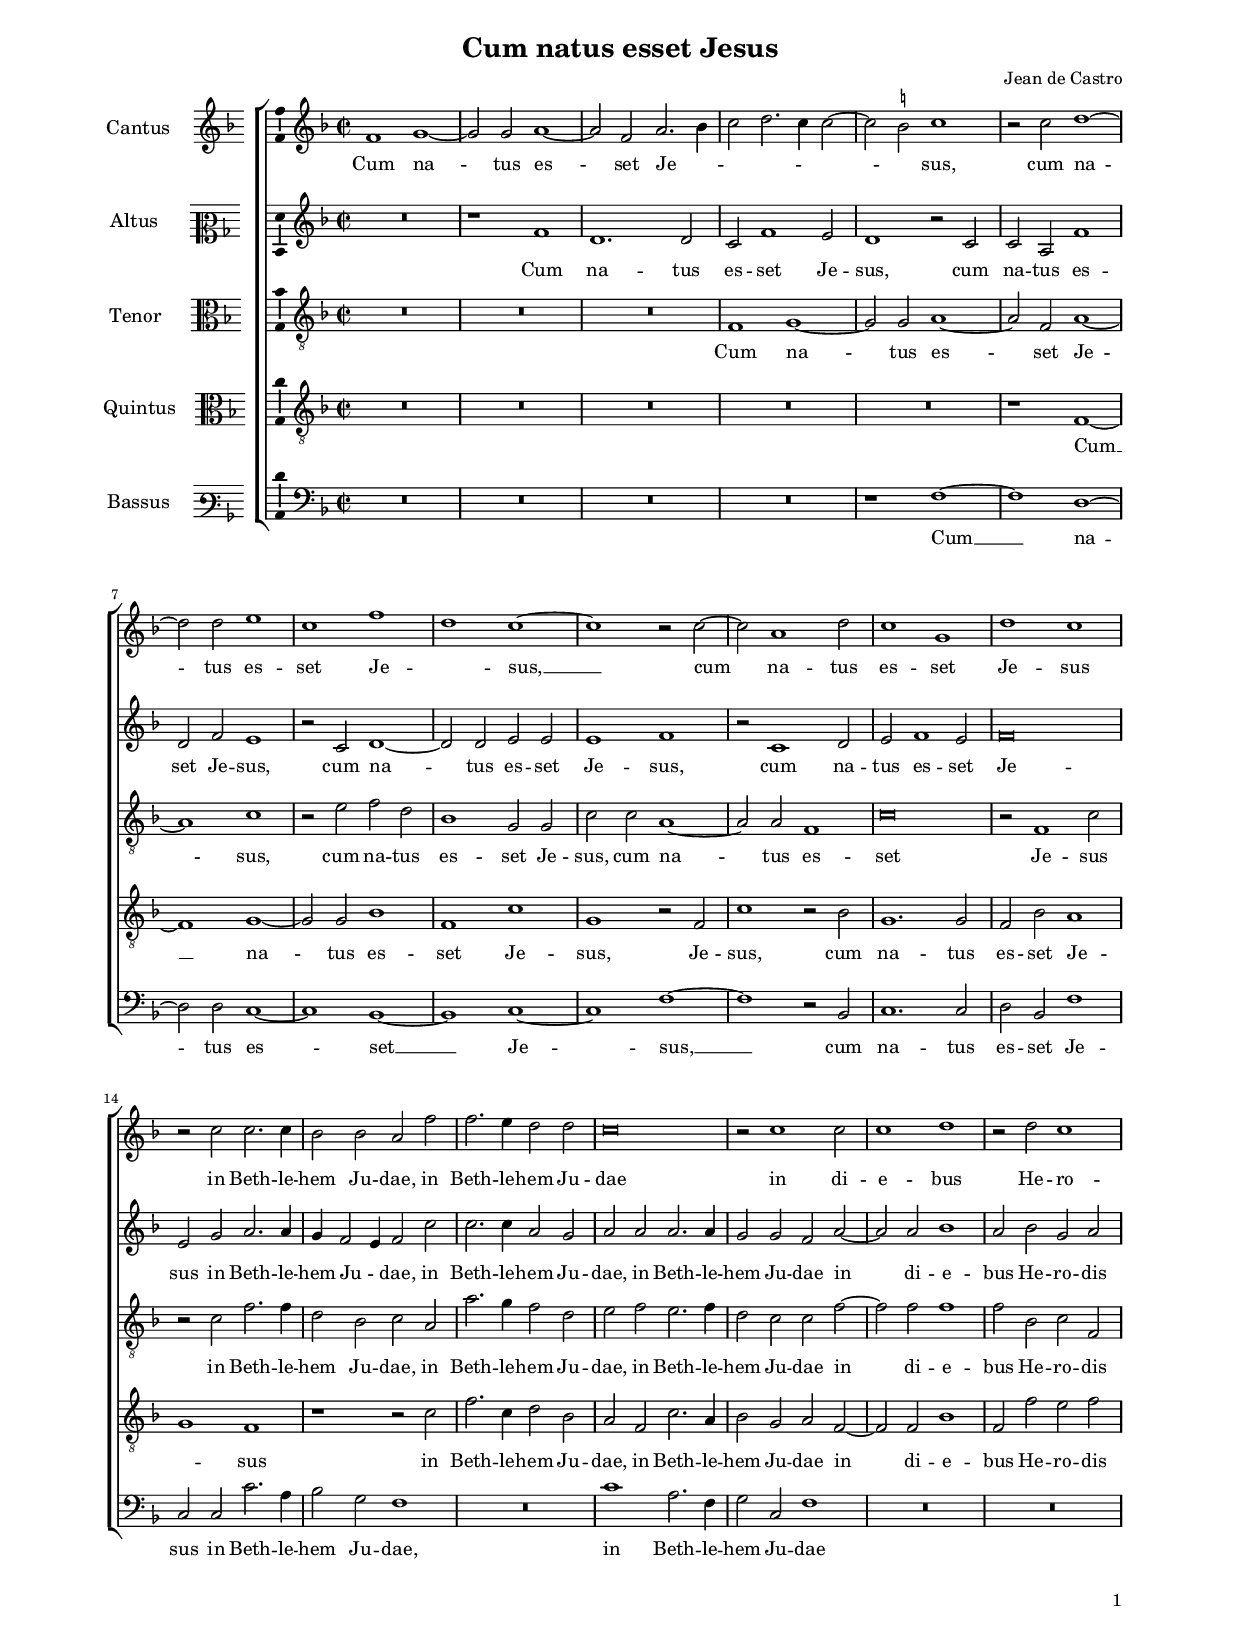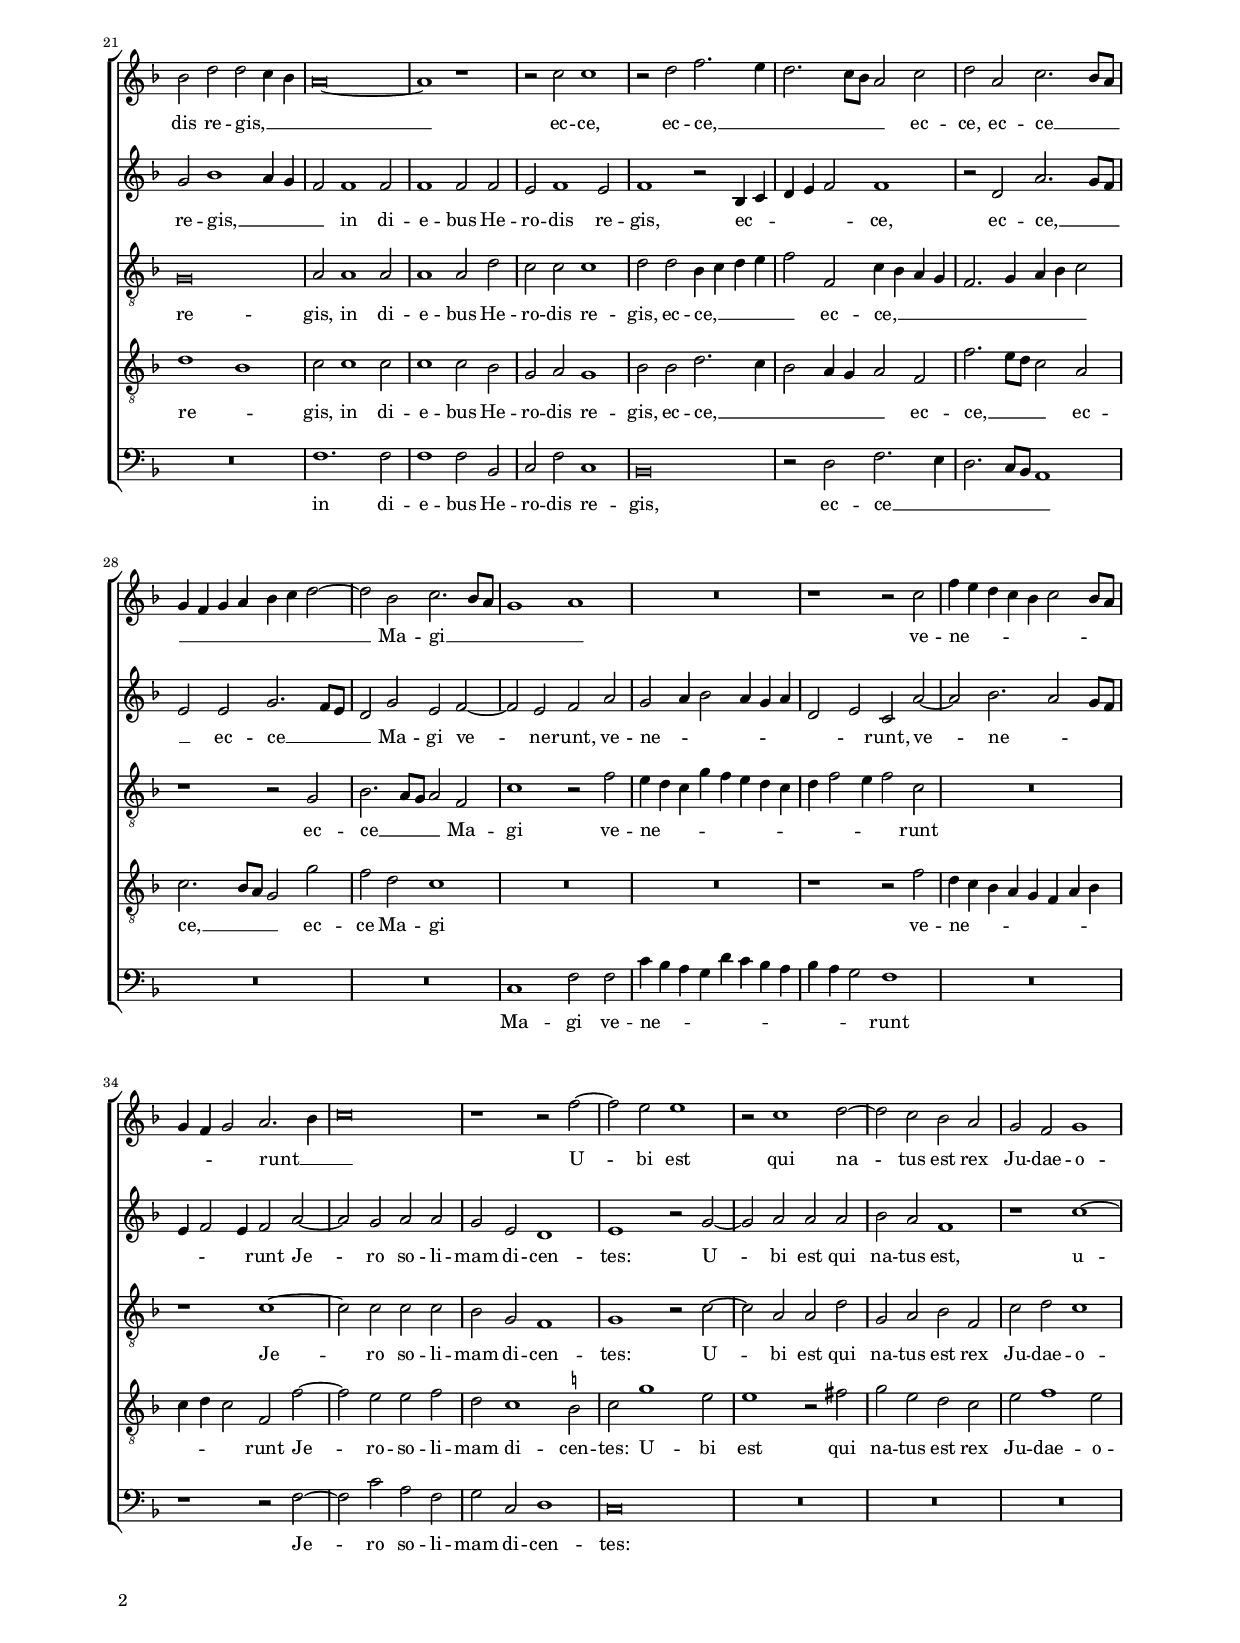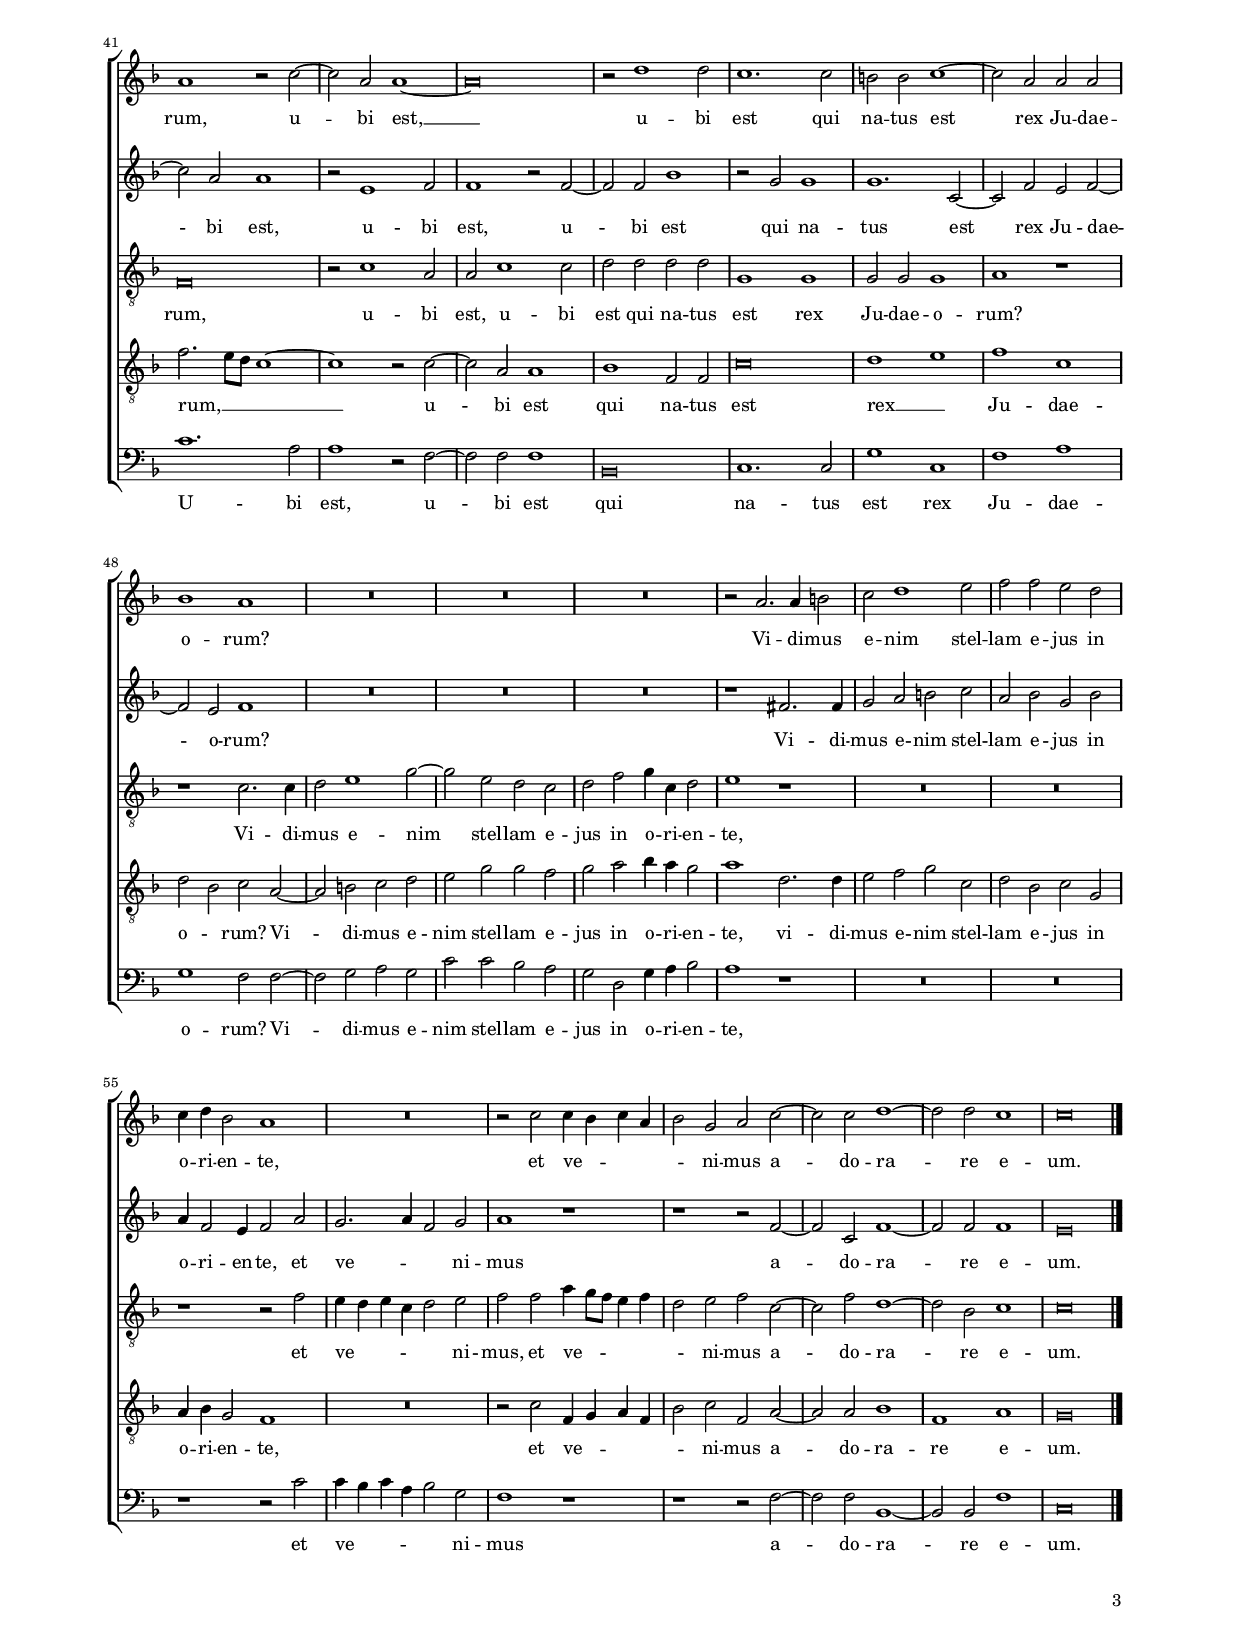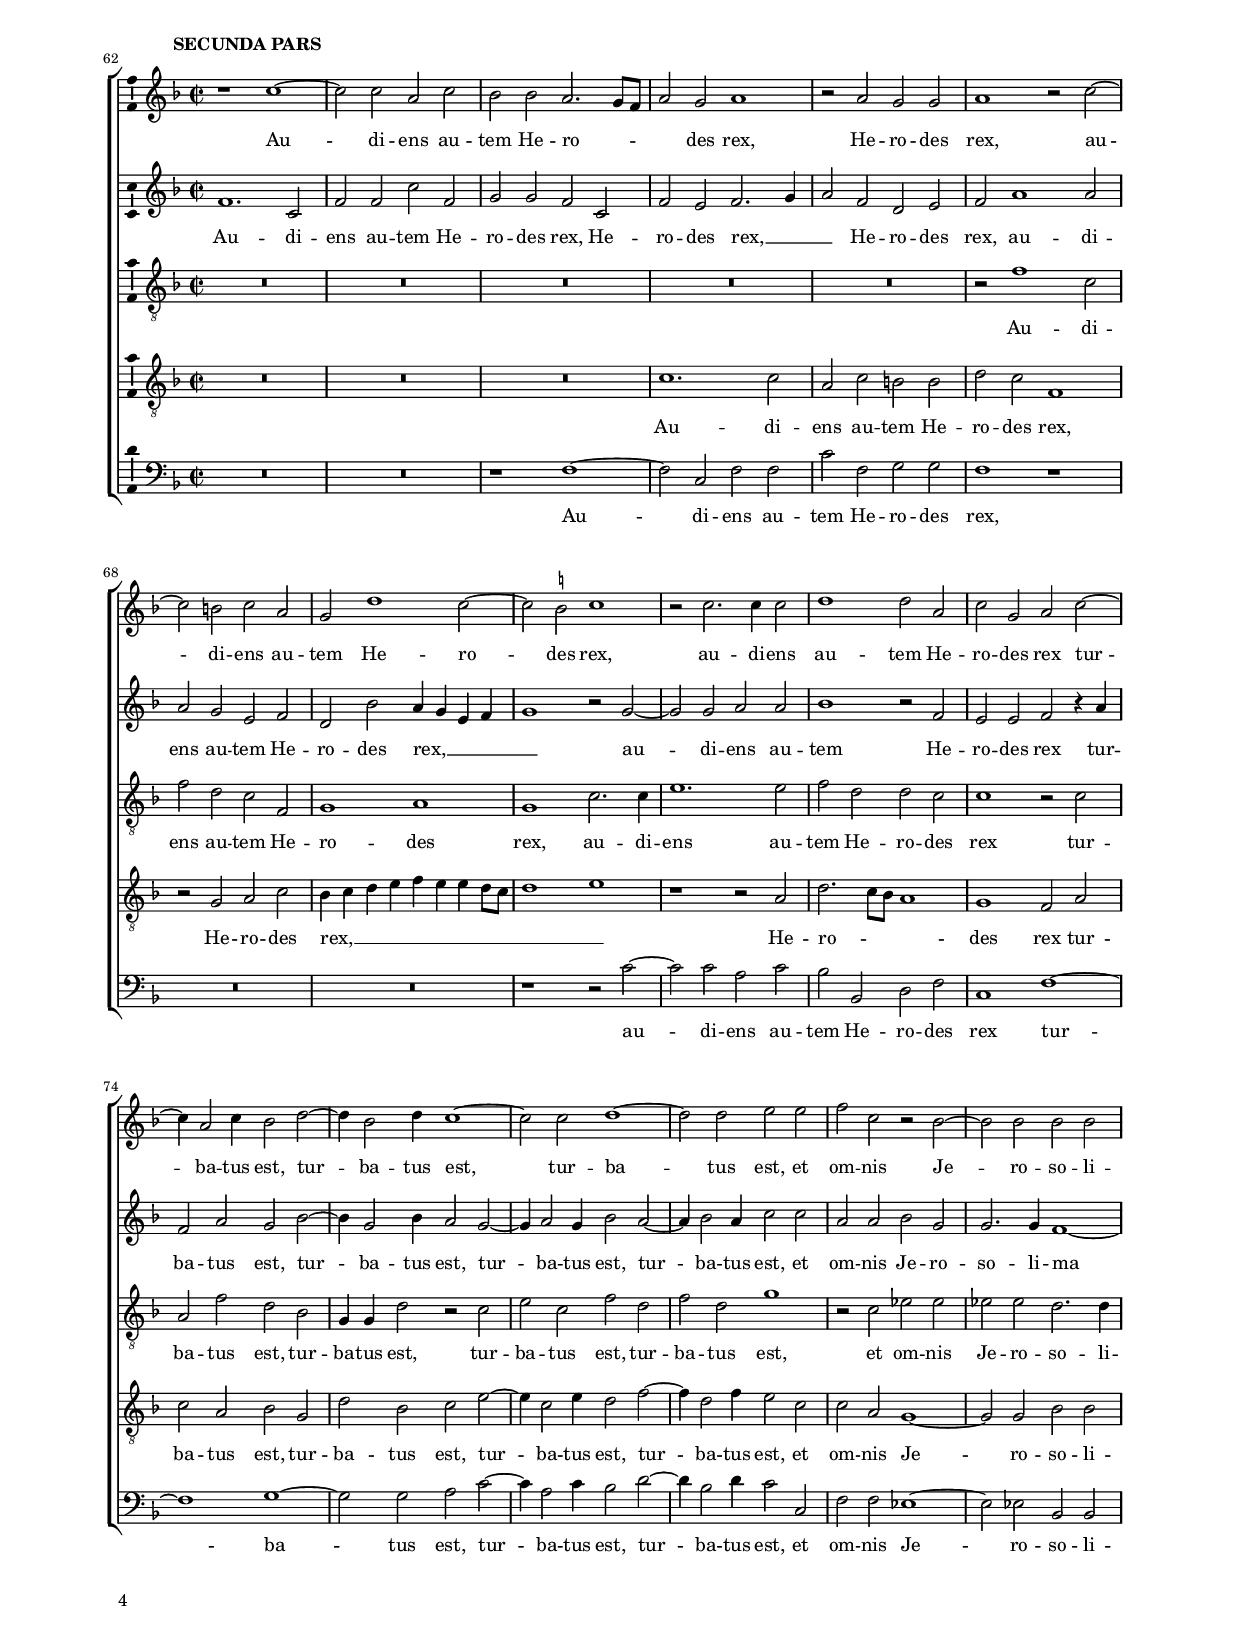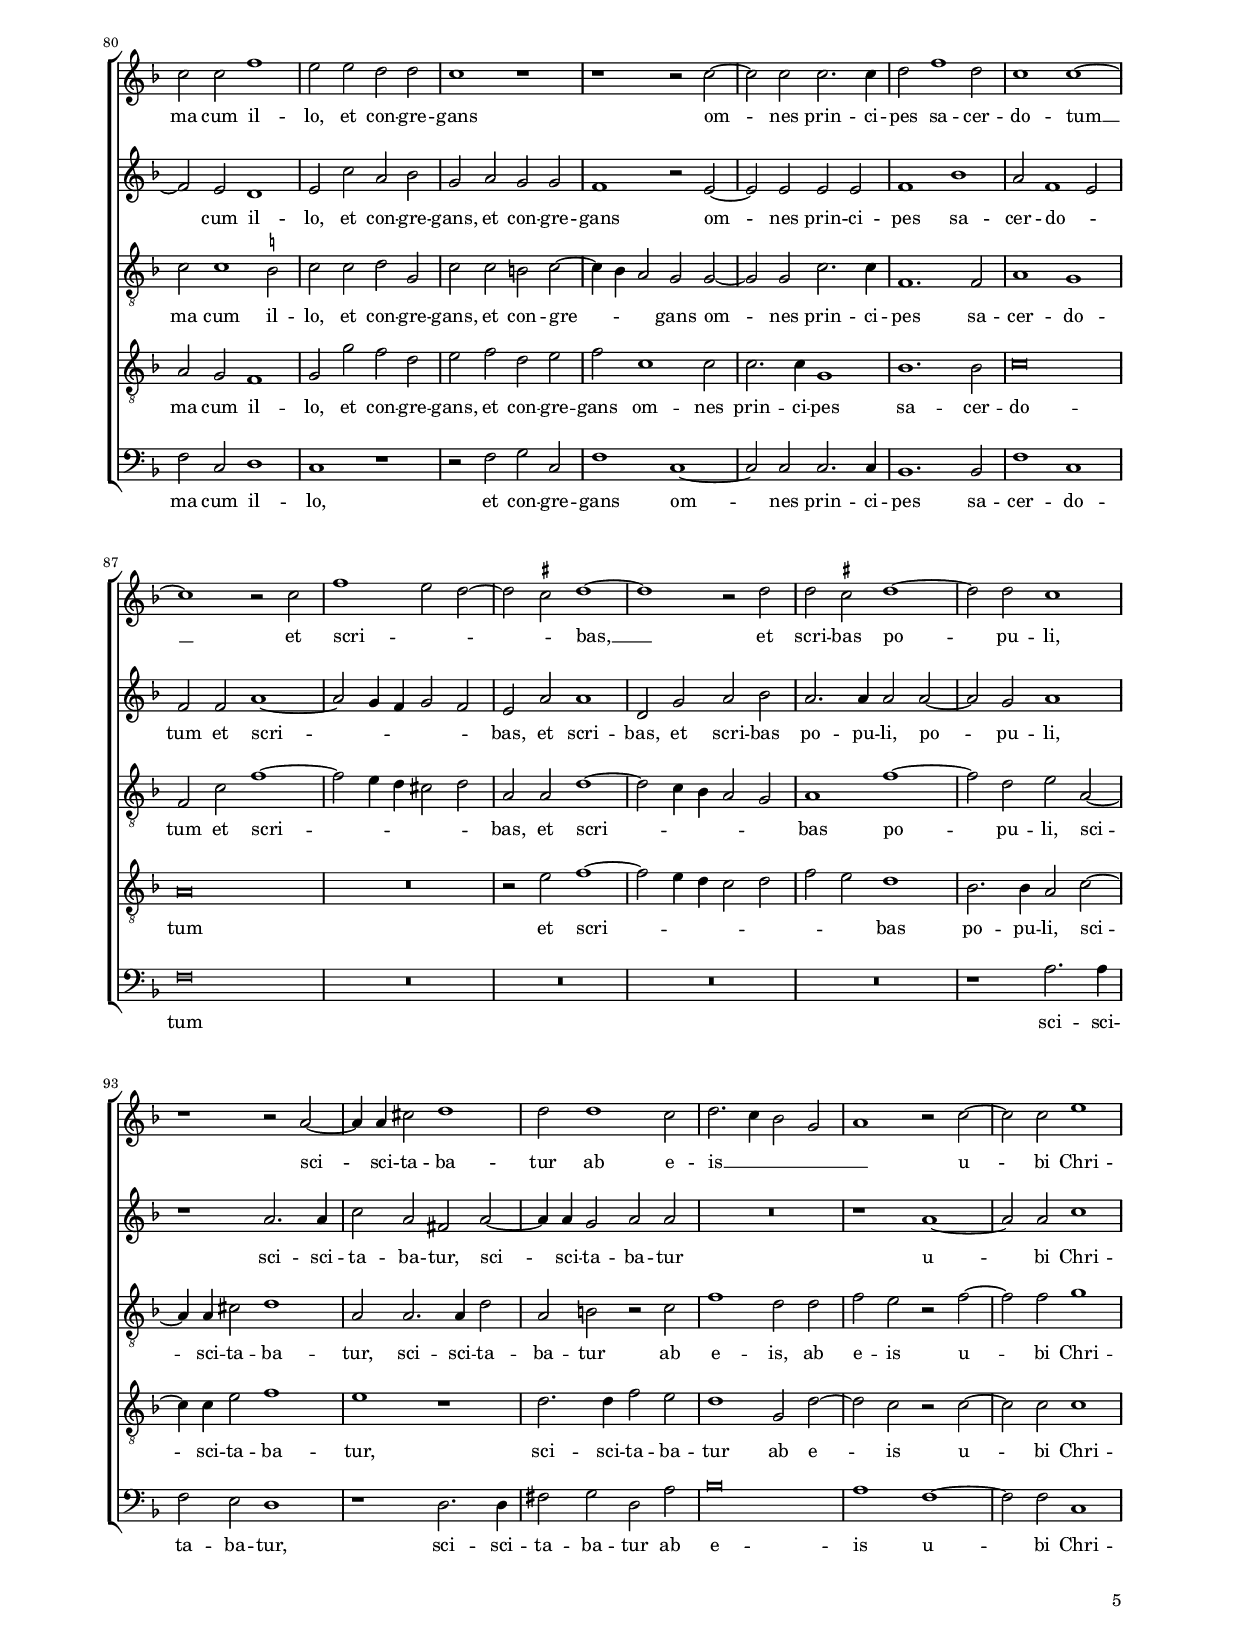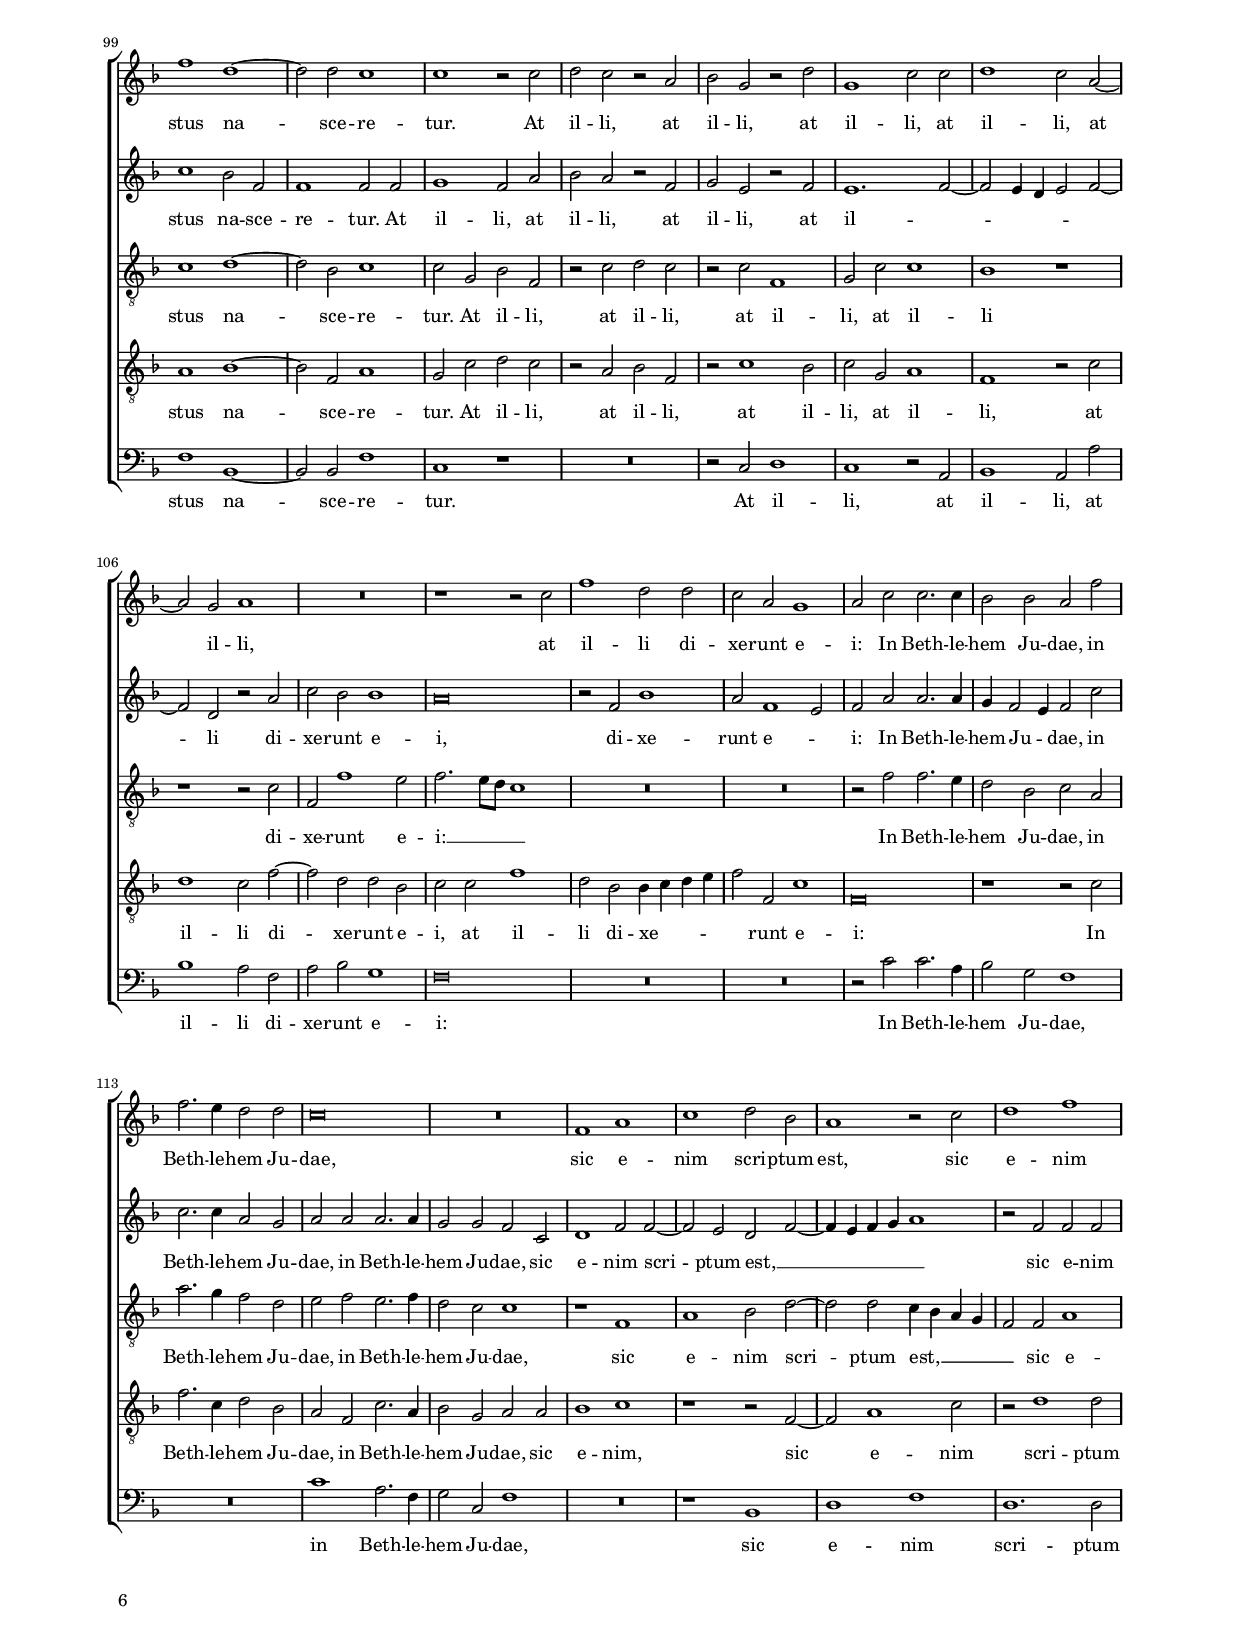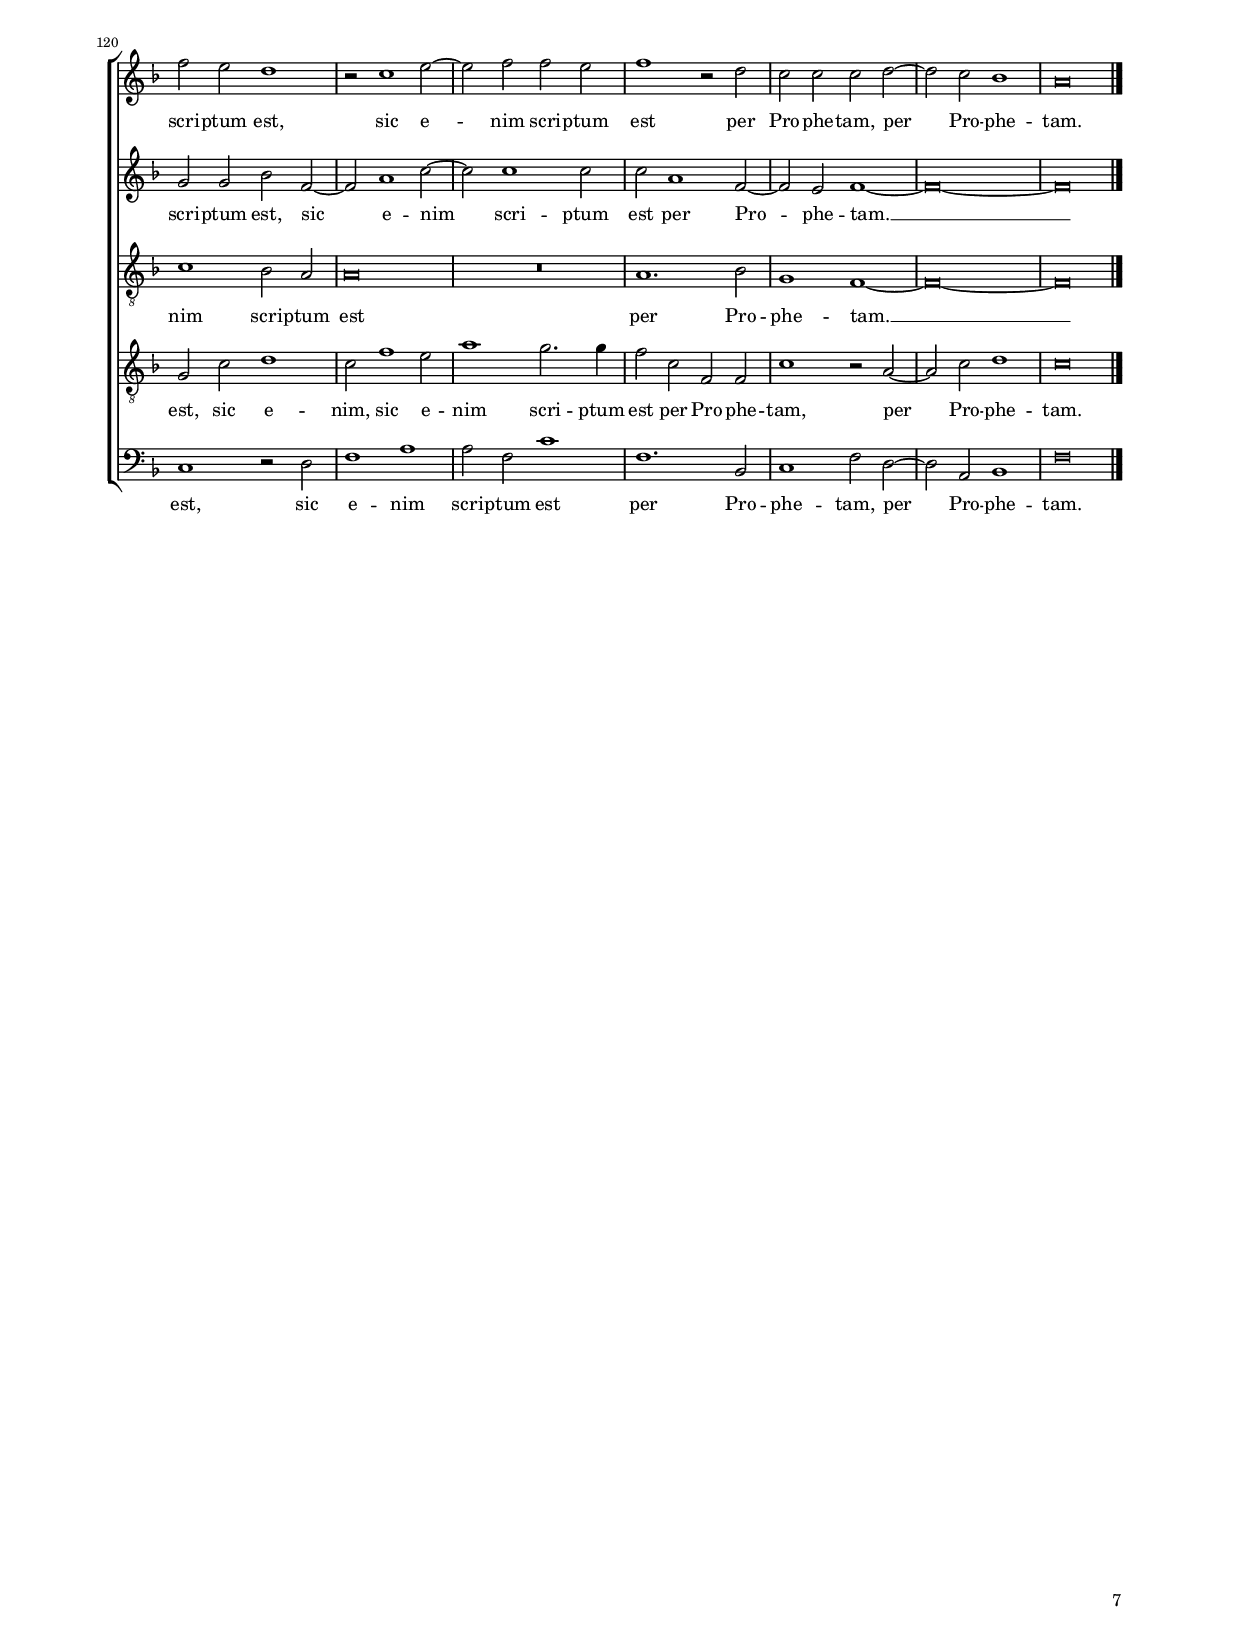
\header
{
	title="Cum natus esset Jesus"
	composer="Jean de Castro"
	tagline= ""
}

\version "2.24.4"
\language deutsch
#(set-global-staff-size 15)
% #(set-default-paper-size "letter")
#(ly:set-option 'point-and-click #f)



	ficta = { \once \set suggestAccidentals = ##t }
	
	forget = #(define-music-function (music) (ly:music?) #{
		\accidentalStyle forget
		$music
		\accidentalStyle default
		#})



\paper
	{
	top-margin = 1.8 \cm
	bottom-margin = 1.2 \cm
	left-margin = 2 \cm
	right-margin = 2 \cm
	ragged-bottom = ##f
	ragged-last-bottom = ##t
	print-page-number = ##f
	score-system-spacing = #'((basic-distance . 16) (minimum-distance . 14) (padding . 5) (strechability . 150))
	system-system-spacing = #'((basic-distance . 16) (minimum-distance . 14) (padding . 5) (strechability . 150))
	oddFooterMarkup=\markup   \fill-line { "" \fromproperty #'page:page-number-string }
	evenFooterMarkup=\markup  \fill-line { \fromproperty #'page:page-number-string "" }
	last-bottom-spacing = #'((basic-distance . 12) (minimum-distance . 7) (padding . 4))
%	systems-per-page = 3
% 	system-count = 20
% 	page-count = 7
%	min-systems-per-page = 3
	}

global = {
	\key f \major
	\time 2/2 \set Score.measureLength = #(ly:make-moment 2/1)
	\set Score.tempoHideNote = ##t
	\tempo 2 = 90
	\skip 1*2*61 \bar "|."
	}


incipitcantus = \markup { \score {
	{
	\set Staff.instrumentName = \markup { \fontsize #1 "Cantus" }
	\key f \major
	\clef violin
	s4 \bar ""
	}
	\layout  {
	raggedright = ##t
	indent = 1.8 \cm
	line-width = 2.5 \cm
	\context { \Staff \remove Time_signature_engraver }
	\override Staff.Clef.Y-extent = #'(0 . 0)
	}} \hspace #1 }


incipitaltus = \markup { \score {
	{
	\set Staff.instrumentName = \markup { \fontsize #1 "Altus" }
	\key f \major
	\clef mezzosoprano
	s4 \bar ""
	}
	\layout  {
	raggedright = ##t
	indent = 1.8 \cm
	line-width = 2.5 \cm
	\context { \Staff \remove Time_signature_engraver }
	\override Staff.Clef.Y-extent = #'(0 . 0)
	}} \hspace #1 }


incipittenor = \markup { \score {
	{
	\set Staff.instrumentName = \markup { \fontsize #1 "Tenor" }
	\key f \major
	\clef alto
	s4 \bar ""
	}
	\layout  {
	raggedright = ##t
	indent = 1.8 \cm
	line-width = 2.5 \cm
	\context { \Staff \remove Time_signature_engraver }
	\override Staff.Clef.Y-extent = #'(0 . 0)
	}} \hspace #1 }


incipitquintus = \markup { \score {
	{
	\set Staff.instrumentName = \markup { \fontsize #1 "Quintus" }
	\key f \major
	\clef alto
	s4 \bar ""
	}
	\layout  {
	raggedright = ##t
	indent = 1.8 \cm
	line-width = 2.5 \cm
	\context { \Staff \remove Time_signature_engraver }
	\override Staff.Clef.Y-extent = #'(0 . 0)
	}} \hspace #1 }


incipitbassus = \markup { \score {
	{
	\set Staff.instrumentName = \markup { \fontsize #1 "Bassus" }
	\key f \major
	\clef varbaritone
	s4 \bar ""
	}
	\layout  {
	raggedright = ##t
	indent = 1.8 \cm
	line-width = 2.5 \cm
	\context { \Staff \remove Time_signature_engraver }
	\override Staff.Clef.Y-extent = #'(0 . 0)
	}} \hspace #1 }


cantus =  \relative c''
	{
	f,1 g~
	g2 g a1~
	a2 f a2. b4
	c2 d2. c4 c2~
%5
	c2 \ficta h c1 |
	r2 c d1~
	d2 d e1
	c1 f
	d1 c~
%10
	c1 r2 c~ |
	c2 a1 d2
	c1 g
	d'1 c
	r2 c c2. c4
%15
	b2 b a f' |
	f2. e4 d2 d
	c\breve
	r2 c1 c2
	c1 d
%20
	r2 d c1 |
	b2 d d c4 b
	a\breve~
	a1 r
	r2 c c1
%25
	r2 d f2. e4 |
	d2. c8 b a2 c
	d2 a c2. b8 a
	g4 f g a b c d2~
	d2 b c2. b8 a
%30
	g1 a |
	R\breve
	r1 r2 c
	f4 e d c b4 c2 b8 a
	g4 f g2 a2. b4
%35
	c\breve |
	r1 r2 f~
	f2 e e1
	r2 c1 d2~
	d2 c b a
%40
	g2 f g1 |
	a1 r2 c~
	c2 a a1~
	a\breve
	r2 d1 d2
%45
	c1. c2 |
	h2 h c1~
	c2 a a a
	b1 a
	R\breve
%50
	R\breve |
	R\breve
	r2 a2. a4 h2
	c2 d1 e2
	f2 f e d
%55
	c4 d b2 a1 |
	R\breve
	r2 c c4 b c a
	b2 g a c~
	c2 c d1~
%60
	d2 d c1 |
	c\breve |
	}


altus =  \relative c'
	{
	R\breve
	r1 f
	d1. d2
	c2 f1 e2
%5
	d1 r2 c |
	c2 a f'1
	d2 f e1
	r2 c d1~
	d2 d e e
%10
	e1 f |
	r2 c1 d2
	e2 f1 e2
	f\breve
	e2 g a2. a4
%15
	g4 f2 e4 f2 c' |
	c2. c4 a2 g
	a2 a a2. a4
	g2 g f a~
	a2 a b1
%20
	a2 b g a |
	g2 b1 a4 g
	f2 f1 f2
	f1 f2 f
	e2 f1 e2
%25
	f1 r2 b,4 c |
	d4 e f2 f1
	r2 d a'2. g8 f
	e2 e g2. f8 e
	d2 g e f~
%30
	f2 e f a |
	g2 a4 b2 a4 g a
	d,2 e c a'~
	a2 b2. a2 g8 f
	e4 f2 e4 f2 a~
%35
	a2 g a a |
	g2 e d1
	e1 r2 g~
	g2 a a a
	b2 a f1
%40
	r1 c'~ |
	c2 a a1
	r2 e1 f2
	f1 r2 f~
	f2 f b1
%45
	r2 g g1 |
	g1. c,2~
	c2 f e f~
	f2 e f1
	R\breve
%50
	R\breve |
	R\breve
	r1 fis2. fis4
	g2 a h c
	a2 b g b
%55
	a4 f2 e4 f2 a |
	g2. a4 f2 g
	a1 r
	r1 r2 f~
	f2 c f1~
%60
	f2 f f1 |
	e\breve |
	}


tenor =  \relative c'
	{
	R\breve
	R\breve
	R\breve
	f,1 g~
%5
	g2 g a1~ |
	a2 f a1~
	a1 c
	r2 e f d
	b1 g2 g
%10
	c2 c a1~ |
	a2 a f1
	c'\breve
	r2 f,1 c'2
	r2 c f2. f4
%15
	d2 b c a |
	a'2. g4 f2 d
	e2 f e2. f4
	d2 c c f~
	f2 f f1
%20
	f2 b, c f, |
	g\breve
	a2 a1 a2
	a1 a2 d
	c2 c c1
%25
	d2 d b4 c d e |
	f2 f, c'4 b a g
	f2. g4 a b c2
	r1 r2 g
	b2. a8 g a2 f
%30
	c'1 r2 f |
	e4 d c g' f4 e d c
	d4 f2 e4 f2 c
	R\breve
	r1 c~
%35
	c2 c c c |
	b2 g f1
	g1 r2 c~
	c2 a a d
	g,2 a b f
%40
	c'2 d c1 |
	f,\breve
	r2 c'1 a2
	a2 c1 c2
	d2 d d d
%45
	g,1 g |
	g2 g g1
	a1 r
	r1 c2. c4
	d2 e1 g2~
%50
	g2 e d c |
	d2 f g4 c, d2
	e1 r
	R\breve
	R\breve
%55
	r1 r2 f |
	e4 d e c d2 e
	f2 f a4 g8 f e4 f
	d2 e f c~
	c2 f d1~
%60
	d2 b c1 |
	c\breve |
	}


quintus  =  \relative c'
	{
	R\breve
	R\breve
	R\breve
	R\breve
%5
	R\breve |
	r1 f,~
	f1 g~
	g2 g b1
	f1 c'
%10
	g1 r2 f |
	c'1 r2 b
	g1. g2
	f2 b a1
	g1 f
%15
	r1 r2 c' |
	f2. c4 d2 b
	a2 f c'2. a4
	b2 g a f~
	f2 f b1
%20
	f2 f' e f |
	d1 b
	c2 c1 c2
	c1 c2 b
	g2 a g1
%25
	b2 b d2. c4 |
	b2 a4 g a2 f
	f'2. e8 d c2 a
	c2. b8 a g2 g'
	f2 d c1
%30
	R\breve |
	R\breve
	r1 r2 f
	d4 c b a g f a b
	c4 d c2 f, f'~
%35
	f2 e e f |
	d2 c1 \ficta h2
	c2 g'1 e2
	e1 r2 fis
	g2 e d c
%40
	e2 f1 e2 |
	f2. e8 d c1~
	c1 r2 c~
	c2 a a1
	b1 f2 f
%45
	c'\breve |
	d1 e
	f1 c
	d2 b c a~
	a2 h c d
%50
	e2 g g f |
	g2 a b4 a g2
	a1 d,2. d4
	e2 f g c,
	d2 b c g
%55
	a4 b g2 f1 |
	R\breve
	r2 c' f,4 g a f
	b2 c f, a~
	a2 a b1
%60
	f1 a |
	g\breve |
	}


bassus  =  \relative c
	{
	R\breve
	R\breve
	R\breve
	R\breve
%5
	r1 f~ |
	f1 d~
	d2 d c1~
	c1 b~
	b1 c~
%10
	c1 f~ |
	f1 r2 b,
	c1. c2
	d2 b f'1
	c2 c c'2. a4
%15
	b2 g f1 |
	R\breve
	c'1 a2. f4
	g2 c, f1
	R\breve
%20
	R\breve |
	R\breve
	f1. f2
	f1 f2 b,
	c2 f c1 
%25
	b\breve |
	r2 d f2. e4
	d2. c8 b a1
	R\breve
	R\breve
%30
	c1 f2 f |
	c'4 b a g d' c b a
	b4 a g2 f1
	R\breve
	r1 r2 f~
%35
	f2 c' a f |
	g2 c, d1
	c\breve
	R\breve
	R\breve
%40
	R\breve |
	c'1. a2
	a1 r2 f~
	f2 f f1
	b,\breve
%45
	c1. c2 |
	g'1 c,
	f1 a
	g1 f2 f~
	f2 g a g
%50
	c2 c b a |
	g2 d g4 a b2
	a1 r
	R\breve
	R\breve
%55
	r1 r2 c |
	c4 b c a b2 g
	f1 r
	r1 r2 f~
	f2 f b,1~
%60
	b2 b f'1 |
	c\breve |
	}


lyricscantus = \lyricmode {
	Cum na -- tus es -- set Je -- _ _ _ _ _ _ sus,
	cum na -- tus es -- set Je -- _ sus, __
	cum na -- tus es -- set Je -- sus
	in Beth -- le -- hem Ju -- dae,
	in Beth -- le -- hem Ju -- dae
	in di -- e -- bus He -- ro -- dis re -- gis, __ _ _ _
	ec -- ce,
	ec -- ce, __ _ _ _ _ _ 
	ec -- ce,
	ec -- ce __ _ _ _ _ _ _ _ _ _ 
	Ma -- gi __ _ _ _ _ ve -- ne -- _ _ _ _ _ _ _ _ _ _ runt __ _ _
	U -- bi est qui na -- tus est rex Ju -- dae -- o -- rum,
	u -- bi est, __
	u -- bi est qui na -- tus est rex Ju -- dae -- o -- rum?
	Vi -- di -- mus e -- nim stel -- lam e -- jus in o -- ri -- en -- te,
	et ve -- _ _ _ _ ni -- mus a -- do -- ra -- re e -- um.
	}


lyricsaltus = \lyricmode {
	Cum na -- tus es -- set Je -- sus,
	cum na -- tus es -- set Je -- sus,
	cum na -- tus es -- set Je -- sus,
	cum na -- tus es -- set Je -- sus
	in Beth -- le -- hem Ju -- _ dae,
	in Beth -- le -- hem Ju -- dae,
	in Beth -- le -- hem Ju -- dae
	in di -- e -- bus He -- ro -- dis re -- gis, __ _ _ _
	in di -- e -- bus He -- ro -- dis re -- gis,
	ec -- _ _ _ _ ce,
	ec -- ce, __ _ _ _
	ec -- ce __ _ _ _
	Ma -- gi ve -- ne -- runt,
	ve -- ne -- _ _ _ _ _ _ _ runt,
	ve -- ne -- _ _ _ _ _ _ runt Je -- ro so -- li -- mam di -- cen -- tes:
	U -- bi est qui na -- tus est,
	u -- bi est,
	u -- bi est,
	u -- bi est qui na -- tus est rex Ju -- dae -- o -- rum?
	Vi -- di -- mus e -- nim stel -- lam e -- jus in o -- ri -- en -- te,
	et ve -- _ _ ni -- mus a -- do -- ra -- re e -- um.
	}


lyricstenor = \lyricmode {
	Cum na -- tus es -- set Je -- sus,
	cum na -- tus es -- set Je -- sus,
	cum na -- tus es -- set Je -- sus
	in Beth -- le -- hem Ju -- dae,
	in Beth -- le -- hem Ju -- dae,
	in Beth -- le -- hem Ju -- dae
	in di -- e -- bus He -- ro -- dis re -- gis,
	in di -- e -- bus He -- ro -- dis re -- gis,
	ec -- ce, __ _ _ _ _
	ec -- ce, __ _ _ _ _ _ _ _ _
	ec -- ce __ _ _ _ 
	Ma -- gi ve -- ne -- _ _ _ _ _ _ _ _ _ _ _ runt Je -- ro so -- li -- mam di -- cen -- tes:
	U -- bi est qui na -- tus est rex Ju -- dae -- o -- rum,
	u -- bi est,
	u -- bi est qui na -- tus est rex Ju -- dae -- o -- rum?
	Vi -- di -- mus e -- nim stel -- lam e -- jus in o -- ri -- en -- te,
	et ve -- _ _ _ _ ni -- mus,
	et ve -- _ _ _ _ _ ni -- mus a -- do -- ra -- re e -- um.
	}


lyricsquintus = \lyricmode {
	Cum __ na -- tus es -- set Je -- sus,
	Je -- sus,
	cum na -- tus es -- set Je -- _ sus
	in Beth -- le -- hem Ju -- dae,
	in Beth -- le -- hem Ju -- dae
	in di -- e -- bus He -- ro -- dis re -- _ gis,
	in di -- e -- bus He -- ro -- dis re -- gis,
	ec -- ce, __ _ _ _ _ _
	ec -- ce, __ _ _ _
	ec -- ce, __ _ _ _
	ec -- ce
	Ma -- gi ve -- ne -- _ _ _ _ _ _ _ _ _ _ runt Je -- ro -- so -- li -- mam di -- cen -- tes:
	U -- bi est qui na -- tus est rex Ju -- dae -- o -- rum, __ _ _ _
	u -- bi est qui na -- tus est rex __ _ Ju -- dae -- o -- _ rum?
	Vi -- di -- mus e -- nim stel -- lam e -- jus in o -- ri -- en -- te,
	vi -- di -- mus e -- nim stel -- lam e -- jus in o -- ri -- en -- te,
	et ve -- _ _ _ _ ni -- mus a -- do -- ra -- re e -- um.
	}


lyricsbassus = \lyricmode {
	Cum __ na -- tus es -- set __ Je -- sus, __
	cum na -- tus es -- set Je -- sus
	in Beth -- le -- hem Ju -- dae,
	in Beth -- le -- hem Ju -- dae
	in di -- e -- bus He -- ro -- dis re -- gis,
	ec -- ce __ _ _ _ _ _
	Ma -- gi ve -- ne -- _ _ _ _ _ _ _ _ _ _ runt Je -- ro so -- li -- mam di -- cen -- tes:
	U -- bi est,
	u -- bi est qui na -- tus est rex Ju -- dae -- o -- rum?
	Vi -- di -- mus e -- nim stel -- lam e -- jus in o -- ri -- en -- te,
	et ve -- _ _ _ _ ni -- mus a -- do -- ra -- re e -- um.
	}


\score
{  
	\transpose c c {
	\new ChoirStaff \with { \override StaffGrouper.staff-staff-spacing.basic-distance = #12 }
	<<

	\new Staff << \global
	\new Voice="v1" {
		\set Staff.instrumentName=\incipitcantus
		\set Staff.midiInstrument = "reed organ"
		\clef violin
		\cantus }
	\new Lyrics \lyricsto "v1" {\lyricscantus }
	>>


	\new Staff << \global
	\new Voice="v2" {
		\set Staff.instrumentName=\incipitaltus
		\set Staff.midiInstrument = "reed organ"
		\clef violin % "G_8"
		\altus}
	\new Lyrics \lyricsto "v2" {\lyricsaltus }
	>>


	\new Staff << \global
	\new Voice="v3" {
		\set Staff.instrumentName=\incipittenor
		\set Staff.midiInstrument = "reed organ"
		\clef "G_8"
		\tenor }
	\new Lyrics \lyricsto "v3" {\lyricstenor }
	>>


	\new Staff << \global
	\new Voice="v5" {
		\set Staff.instrumentName=\incipitquintus
		\set Staff.midiInstrument = "reed organ"
		\clef "G_8"
		\quintus}
	\new Lyrics \lyricsto "v5" {\lyricsquintus }
	>>


	\new Staff << \global
	\new Voice="v4" {
		\set Staff.instrumentName=\incipitbassus
		\set Staff.midiInstrument = "reed organ"
		\clef bass
		\bassus }
	\new Lyrics \lyricsto "v4" {\lyricsbassus}
	>>

	>>
	} % transpose

	\layout
	{
	indent = 2.5 \cm
	\context { \Staff \override TimeSignature.break-visibility = #end-of-line-invisible }
	\context { \Lyrics \override VerticalAxisGroup.nonstaff-relatedstaff-spacing.padding = #1.4 }
%	\context { \Lyrics \override LyricText.font-size = #1 }
	\context { \Staff \consists Ambitus_engraver }
	\context { \Score \override BarNumber.padding = #2 }
	\context { \Voice \override NoteHead.style = #'baroque }
	}


\midi
	{
	}

}

%%%%%%%%%%%%%%%%%%%%  SECUNDA PARS %%%%%%%%%%%%%%%%%%%%


global = {
	\key f \major
	\time 2/2 \set Score.measureLength = #(ly:make-moment 2/1)
	\set Score.tempoHideNote = ##t
	\tempo 2 = 90
	\set Score.currentBarNumber = #62
	\skip 1*2*65 \bar "|."
	}


cantus  =  \relative c''
	{
	r1 c~
	c2 c a c
	b2 b a2. g8 f
	a2 g a1
%5
	r2 a g g |
	a1 r2 c~
	c2 h c a
	g2 d'1 c2~
	c2 \ficta h c1
%10
	r2 c2. c4 c2 |
	d1 d2 a
	c2 g a c~
	c4 a2 c4 b2 d~
	d4 b2 d4 c1~
%15
	c2 c d1~ |
	d2 d e e
	f2 c r b~
	b2 b b b
	c2 c f1
%20
	e2 e d d |
	c1 r
	r1 r2 c~
	c2 c c2. c4
	d2 f1 d2
%25
	c1 c~ |
	c1 r2 c
	f1 e2 d~
	d2 \ficta cis d1~
	d1 r2 d
%30
	d2 \ficta cis d1~ |
	d2 d c1
	r1 r2 a~
	a4 a cis2 d1
	d2 d1 c2
%35
	d2. c4 b2 g |
	a1 r2 c~
	c2 c e1
	f1 d~
	d2 d c1
%40
	c1 r2 c |
	d2 c r a
	b2 g r d'
	g,1 c2 c
	d1 c2 a~
%45
	a2 g a1 |
	R\breve
	r1 r2 c
	f1 d2 d
	c2 a g1
%50
	a2 c c2. c4 |
	b2 b a f'
	f2. e4 d2 d
	c\breve
	R\breve
%55
	f,1 a |
	c1 d2 b
	a1 r2 c
	d1 f
	f2 e d1
%60
	r2 c1 e2~ |
	e2 f f e
	f1 r2 d
	c2 c c d~
	d2 c b1
%65
	a\breve |
	}


altus  =  \relative c'
	{
	f1. c2
	f2 f c' f,
	g2 g f c
	f2 e f2. g4
%5
	a2 f d e |
	f2 a1 a2
	a2 g e f
	d2 b' a4 g e f
	g1 r2 g~
%10
	g2 g a a |
	b1 r2 f
	e2 e f r4 a
	f2 a g b~
	b4 g2 b4 a2 g~
%15
	g4 a2 g4 b2 a~ |
	a4 b2 a4 c2 c
	a2 a b g
	g2. g4 f1~
	f2 e d1
%20
	e2 c' a b |
	g2 a g g
	f1 r2 e~
	e2 e e e
	f1 b
%25
	a2 f1 e2 |
	f2 f a1~
	a2 g4 f g2 f
	e2 a a1
	d,2 g a b
%30
	a2. a4 a2 a2~ |
	a2 g a1
	r1 a2. a4
	c2 a fis a~
	a4 a g2 a a
%35
	R\breve |
	r1 a~
	a2 a c1
	c1 b2 f
	f1 f2 f
%40
	g1 f2 a |
	b2 a r f
	g2 e r f
	e1. f2~
	f2 e4 d e2 f~
%45
	f2 d r a' |
	c2 b b1
	a\breve
	r2 f b1
	a2 f1 e2
%50
	f2 a a2. a4 |
	g4 f2 e4 f2 c'
	c2. c4 a2 g
	a2 a a2. a4
	g2 g f c
%55
	d1 f2 f~ |
	f2 e d f~
	f4 e f g a1
	r2 f f f
	g2 g b f~
%60
	f2 a1 c2~ |
	c2 c1 c2
	c2 a1 f2~
	f2 e f1~
	f\breve~
%65
	f\breve |
	}


tenor  =  \relative c'
	{
	R\breve
	R\breve
	R\breve
	R\breve
%5
	R\breve |
	r2 f1 c2
	f2 d c f,
	g1 a
	g1 c2. c4
%10
	e1. e2 |
	f2 d d c
	c1 r2 c
	a2 f' d b
	g4 g d'2 r c
%15
	e2 c f d |
	f2 d g1
	r2 c, es es
	es2 es d2. d4
	c2 c1 \ficta h2
%20
	c2 c d g, |
	c2 c h c~
	c4 b a2 g g~
	g2 g c2. c4
	f,1. f2
%25
	a1 g |
	f2 c' f1~
	f2 e4 d cis2 d
	a2 a d1~
	d2 c4 b a2 g
%30
	a1 f'~ |
	f2 d e a,~
	a4 a cis2 d1
	a2 a2. a4 d2
	a2 h r c
%35
	f1 d2 d |
	f2 e r f~
	f2 f g1
	c,1 d~
	d2 b c1
%40
	c2 g b f |
	r2 c' d c
	r2 c f,1
	g2 c c1
	b1 r
%45
	r1 r2 c |
	f,2 f'1 e2
	f2. e8 d c1
	R\breve
	R\breve
%50
	r2 f f2. e4 |
	d2 b c a
	a'2. g4 f2 d
	e2 f e2. f4
	d2 c c1
%55
	r1 f, |
	a1 b2 d~
	d2 d c4 b a g
	f2 f a1
	c1 b2 a
%60
	a\breve |
	R\breve
	a1. b2
	g1 f~
	f\breve~
%65
	f\breve |
	}


quintus  =  \relative c'
	{
	R\breve
	R\breve
	R\breve
	c1. c2
%5
	a2 c h h |
	d2 c f,1
	r2 g a c
	b4 c d e f e e d8 c
	d1 e
%10
	r1 r2 a, |
	d2. c8 b a1
	g1 f2 a
	c2 a b g
	d'2 b c e~
%15
	e4 c2 e4 d2 f~ |
	f4 d2 f4 e2 c
	c2 a g1~
	g2 g b b
	a2 g f1
%20
	g2 g' f d |
	e2 f d e
	f2 c1 c2
	c2. c4 g1
	b1. b2
%25
	c\breve |
	a\breve
	R\breve
	r2 e' f1~
	f2 e4 d c2 d
%30
	f2 e d1 |
	b2. b4 a2 c~
	c4 c e2 f1
	e1 r
	d2. d4 f2 e
%35
	d1 g,2 d'~ |
	d2 c r c~
	c2 c c1
	a1 b~
	b2 f a1
%40
	g2 c d c |
	r2 a b f
	r2 c'1 b2
	c2 g a1
	f1 r2 c'
%45
	d1 c2 f~ |
	f2 d d b
	c2 c f1
	d2 b b4 c d e
	f2 f, c'1
%50
	f,\breve |
	r1 r2 c'
	f2. c4 d2 b
	a2 f c'2. a4
	b2 g a a
%55
	b1 c |
	r1 r2 f,~
	f2 a1 c2
	r2 d1 d2
	g,2 c d1
%60
	c2 f1 e2 |
	a1 g2. g4
	f2 c f, f
	c'1 r2 a~
	a2 c d1
%65
	c\breve |
	}


bassus  =  \relative c
	{
	R\breve
	R\breve
	r1 f~
	f2 c f f
%5
	c'2 f, g g |
	f1 r
	R\breve
	R\breve
	r1 r2 c'~
%10
	c2 c a c |
	b2 b, d f
	c1 f~
	f1 g~
	g2 g a c~
%15
	c4 a2 c4 b2 d~ |
	d4 b2 d4 c2 c,
	f2 f es1~
	es2 es b b
	f'2 c d1
%20
	c1 r |
	r2 f g c,
	f1 c~
	c2 c c2. c4
	b1. b2
%25
	f'1 c |
	f\breve
	R\breve
	R\breve
	R\breve
%30
	R\breve |
	r1 a2. a4
	f2 e d1
	r1 d2. d4
	fis2 g d a'
%35
	b\breve |
	a1 f~
	f2 f c1
	f1 b,~
	b2 b f'1
%40
	c1 r |
	R\breve
	r2 c d1
	c1 r2 a
	b1 a2 a'
%45
	b1 a2 f |
	a2 b g1
	f\breve
	R\breve
	R\breve
%50
	r2 c' c2. a4 |
	b2 g f1
	R\breve
	c'1 a2. f4
	g2 c, f1
%55
	R\breve |
	r1 b,
	d1 f
	d1. d2
	c1 r2 d
%60
	f1 a |
	a2 f c'1
	f,1. b,2
	c1 f2 d~
	d2 a b1
%65
	f'\breve |
	}


lyricscantus = \lyricmode {
	Au -- di -- ens au -- tem He -- ro -- _ _ _ des rex,
	He -- ro -- des rex,
	au -- di -- ens au -- tem He -- ro -- des rex,
	au -- di -- ens au -- tem He -- ro -- des rex
	tur -- ba -- tus est,
	tur -- ba -- tus est,
	tur -- ba -- tus est,
	et om --  nis Je -- ro -- so -- li -- ma cum il -- lo,
	et con -- gre -- gans om -- nes prin -- ci -- pes sa -- cer -- do -- tum __
	et scri -- _ _ _ bas, __
	et scri -- bas po -- pu -- li,
	sci -- sci -- ta -- ba -- tur ab e -- is __ _ _ _ _ u -- bi Chri -- stus na -- sce -- re -- tur.
	At il -- li,
	at il -- li,
	at il -- li,
	at il -- li,
	at il -- li,
	at il -- li di -- xe -- runt e -- i:
	In Beth -- le -- hem Ju -- dae,
	in Beth -- le -- hem Ju -- dae,
	sic e -- nim scri -- ptum est,
	sic e -- nim scri -- ptum est,
	sic e -- nim scri -- ptum est
	per Pro -- phe -- tam,
	per Pro -- phe -- tam.
	}


lyricsaltus = \lyricmode {
	Au -- di -- ens au -- tem He -- ro -- des rex,
	He -- ro -- des rex, __ _ _
	He -- ro -- des rex,
	au -- di -- ens au -- tem He -- ro -- des rex, __ _ _ _ _
	au -- di -- ens au -- tem He -- ro -- des rex
	tur -- ba -- tus est,
	tur -- ba -- tus est,
	tur -- ba -- tus est,
	tur -- ba -- tus est,
	et om --  nis Je -- ro -- so -- li -- ma cum il -- lo,
	et con -- gre -- gans,
	et con -- gre -- gans om -- nes prin -- ci -- pes sa -- cer -- do -- _ tum
	et scri -- _ _ _ _ bas,
	et scri -- bas,
	et scri -- bas po -- pu -- li,
	po -- pu -- li,
	sci -- sci -- ta -- ba -- tur,
	sci -- sci -- ta -- ba -- tur
	u -- bi Chri -- stus na -- sce -- re -- tur.
	At il -- li,
	at il -- li,
	at il -- li,
	at il -- _ _ _ _ _ li di -- xe -- runt e -- i,
	di -- xe -- runt e -- _ i:
	In Beth -- le -- hem Ju -- _ dae,
	in Beth -- le -- hem Ju -- dae,
	in Beth -- le -- hem Ju -- dae,
	sic e -- nim scri -- ptum est, __ _ _ _ _ _
	sic e -- nim scri -- ptum est,
	sic e -- nim scri -- ptum est
	per Pro -- phe -- tam. __
	}


lyricstenor = \lyricmode {
	Au -- di -- ens au -- tem He -- ro -- des rex,
	au -- di -- ens au -- tem He -- ro -- des rex
	tur -- ba -- tus est,
	tur -- ba -- tus est,
	tur -- ba -- tus est,
	tur -- ba -- tus est,
	et om --  nis Je -- ro -- so -- li -- ma cum il -- lo,
	et con -- gre -- gans,
	et con -- gre -- _ _ gans om -- nes prin -- ci -- pes sa -- cer -- do -- tum
	et scri -- _ _ _ _ bas,
	et scri -- _ _ _ _ bas po -- pu -- li,
	sci -- sci -- ta -- ba -- tur,
	sci -- sci -- ta -- ba -- tur ab e -- is,
	ab e -- is u -- bi Chri -- stus na -- sce -- re -- tur.
	At il -- li,
	at il -- li,
	at il -- li,
	at il -- li di -- xe -- runt e -- i: __ _ _ _
	In Beth -- le -- hem Ju -- dae,
	in Beth -- le -- hem Ju -- dae,
	in Beth -- le -- hem Ju -- dae,
	sic e -- nim scri -- ptum est, __ _ _ _ _ 
	sic e -- nim scri -- ptum est
	per Pro -- phe -- tam. __
	}


lyricsquintus = \lyricmode {
	Au -- di -- ens au -- tem He -- ro -- des rex,
	He -- ro -- des rex, __ _ _ _ _ _ _ _ _ _ _ 
	He -- ro -- _ _ _ des rex
	tur -- ba -- tus est,
	tur -- ba -- tus est,
	tur -- ba -- tus est,
	tur -- ba -- tus est,
	et om --  nis Je -- ro -- so -- li -- ma cum il -- lo,
	et con -- gre -- gans,
	et con -- gre -- gans om -- nes prin -- ci -- pes sa -- cer -- do -- tum
	et scri -- _ _ _ _ _ _ bas po -- pu -- li,
	sci -- sci -- ta -- ba -- tur,
	sci -- sci -- ta -- ba -- tur ab e -- is
	u -- bi Chri -- stus na -- sce -- re -- tur.
	At il -- li,
	at il -- li,
	at il -- li,
	at il -- li,
	at il -- li di -- xe -- runt e -- i,
	at il -- li di -- xe -- _ _ _ _ runt e -- i:
	In Beth -- le -- hem Ju -- dae,
	in Beth -- le -- hem Ju -- dae,
	sic e -- nim,
	sic e -- nim scri -- ptum est,
	sic e -- nim,
	sic e -- nim scri -- ptum est
	per Pro -- phe -- tam,
	per Pro -- phe -- tam.
	}


lyricsbassus = \lyricmode {
	Au -- di -- ens au -- tem He -- ro -- des rex,
	au -- di -- ens au -- tem He -- ro -- des rex
	tur -- ba -- tus est,
	tur -- ba -- tus est,
	tur -- ba -- tus est,
	et om --  nis Je -- ro -- so -- li -- ma cum il -- lo,
	et con -- gre -- gans om -- nes prin -- ci -- pes sa -- cer -- do -- tum
	sci -- sci -- ta -- ba -- tur,
	sci -- sci -- ta -- ba -- tur ab e -- is u -- bi Chri -- stus na -- sce -- re -- tur.
	At il -- li,
	at il -- li,
	at il -- li di -- xe -- runt e -- i:
	In Beth -- le -- hem Ju -- dae,
	in Beth -- le -- hem Ju -- dae,
	sic e -- nim scri -- ptum est,
	sic e -- nim scri -- ptum est
	per Pro -- phe -- tam,
	per Pro -- phe -- tam.
	}


\score
	{  
	\transpose c c {
	\new ChoirStaff \with { \override StaffGrouper.staff-staff-spacing.basic-distance = #12 }
	<<

	\new Staff <<\global
	\new Voice="v1" {
	  %\set Staff.instrumentName=Cantus
	  %\set Staff.instrumentName=\incipitcantus
		\set Staff.midiInstrument = "reed organ"
		\clef violin
		\cantus }
	\new Lyrics \lyricsto "v1" {\lyricscantus }
	>>


	\new Staff << \global
	\new Voice="v2" {
	  %\set Staff.instrumentName=Altus
	  %\set Staff.instrumentName=\incipitaltus
		\set Staff.midiInstrument = "reed organ"
		\clef violin % "G_8"
		\altus}
	\new Lyrics \lyricsto "v2" {\lyricsaltus }
	>>


	\new Staff <<\global
	\new Voice="v3" {
	  %\set Staff.instrumentName=Tenor
	  %\set Staff.instrumentName=\incipittenor
		\set Staff.midiInstrument = "reed organ"
		\clef "G_8"
		\tenor }
	\new Lyrics \lyricsto "v3" {\lyricstenor }
	>>


	\new Staff << \global
	\new Voice="v5" {
	  %\set Staff.instrumentName=Quintus
	  %\set Staff.instrumentName=\incipitquintus
		\set Staff.midiInstrument = "reed organ"
		\clef "G_8"
		\quintus}
	\new Lyrics \lyricsto "v5" {\lyricsquintus }
	>>


	\new Staff <<\global
	\new Voice="v4" {
	  %\set Staff.instrumentName=Bassus
	  %\set Staff.instrumentName=\incipitbassus
		\set Staff.midiInstrument = "reed organ"
		\clef bass
		\bassus }
	\new Lyrics \lyricsto "v4" {\lyricsbassus}
	>>

	>>
	} % transpose

	\layout
	{
	indent = 0 \cm
	\context { \Staff \override TimeSignature.break-visibility = #end-of-line-invisible }
	\context { \Lyrics \override VerticalAxisGroup.nonstaff-relatedstaff-spacing.padding = #1.4 }
%	\context { \Lyrics \override LyricText.font-size = #1 }
	\context { \Staff \consists Ambitus_engraver }
	\context { \Score \override BarNumber.padding = #2 }
	\context { \Voice \override NoteHead.style = #'baroque }
	}

	\header { piece = \markup { \raise #2 \hspace #7 \bold "SECUNDA PARS"} }
%	\header { piece = \markup { \hspace #7 \column { \raise #2  \transparent "x" \bold "SECUNDA PARS"} } }

\midi
	{
	}
	
	}

% EOF
